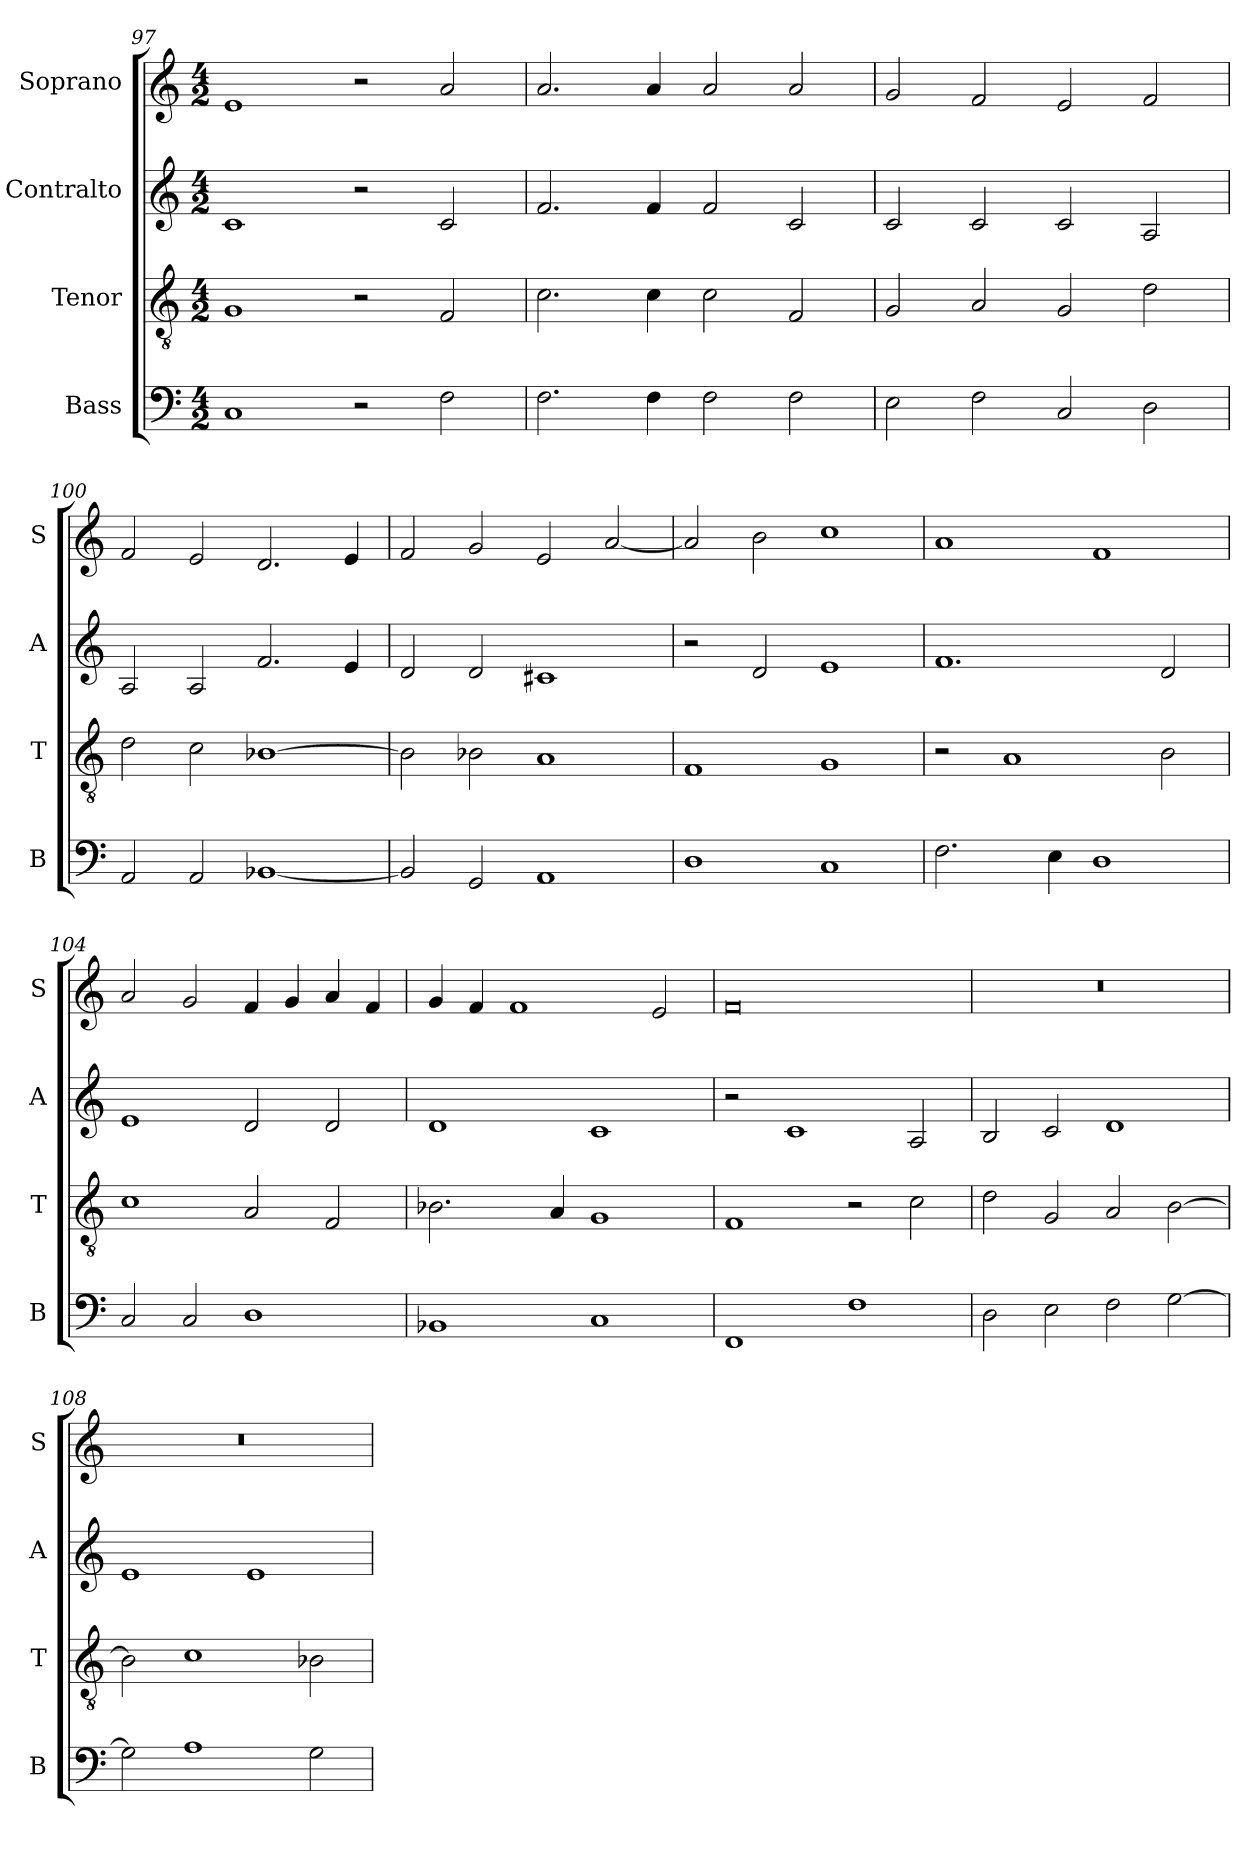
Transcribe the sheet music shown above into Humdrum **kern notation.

**kern	**kern	**kern	**kern
*part4	*part3	*part2	*part1
*staff4	*staff3	*staff2	*staff1
*I"Bass	*I"Tenor	*I"Contralto	*I"Soprano
*I'B	*I'T	*I'A	*I'S
*clefF4	*clefGv2	*clefG2	*clefG2
*k[]	*k[]	*k[]	*k[]
*D:dor	*D:dor	*D:dor	*D:dor
*M4/2	*M4/2	*M4/2	*M4/2
=97	=97	=97	=97
1C	1G	1c	1e
2r	2r	2r	2r
2F	2F	2c	2a
=98	=98	=98	=98
2.F	2.c	2.f	2.a
4F	4c	4f	4a
2F	2c	2f	2a
2F	2F	2c	2a
=99	=99	=99	=99
2E	2G	2c	2g
2F	2A	2c	2f
2C	2G	2c	2e
2D	2d	2A	2f
=100	=100	=100	=100
2AA	2d	2A	2f
2AA	2c	2A	2e
[1BB-X	[1B-X	2.f	2.d
.	.	4e	4e
=101	=101	=101	=101
2BB-]	2B-]	2d	2f
2GG	2B-X	2d	2g
1AA	1A	1c#X	2e
.	.	.	[2a
=102	=102	=102	=102
1D	1F	2r	2a]
.	.	2d	2b
1C	1G	1e	1cc
=103	=103	=103	=103
2.F	2r	1.f	1a
.	1A	.	.
4E	.	.	.
1D	.	.	1f
.	2B	2d	.
=104	=104	=104	=104
2C	1c	1e	2a
2C	.	.	2g
1D	2A	2d	4f
.	.	.	4g
.	2F	2d	4a
.	.	.	4f
=105	=105	=105	=105
1BB-X	2.B-X	1d	4g
.	.	.	4f
.	.	.	1f
.	4A	.	.
1C	1G	1c	.
.	.	.	2e
=106	=106	=106	=106
1FF	1F	2r	0f
.	.	1c	.
1F	2r	.	.
.	2c	2A	.
=107	=107	=107	=107
2D	2d	2B	0r
2E	2G	2c	.
2F	2A	1d	.
[2G	[2B	.	.
=108	=108	=108	=108
2G]	2B]	1e	0r
1A	1c	.	.
.	.	1e	.
2G	2B-X	.	.
=	=	=	=
*-	*-	*-	*-
